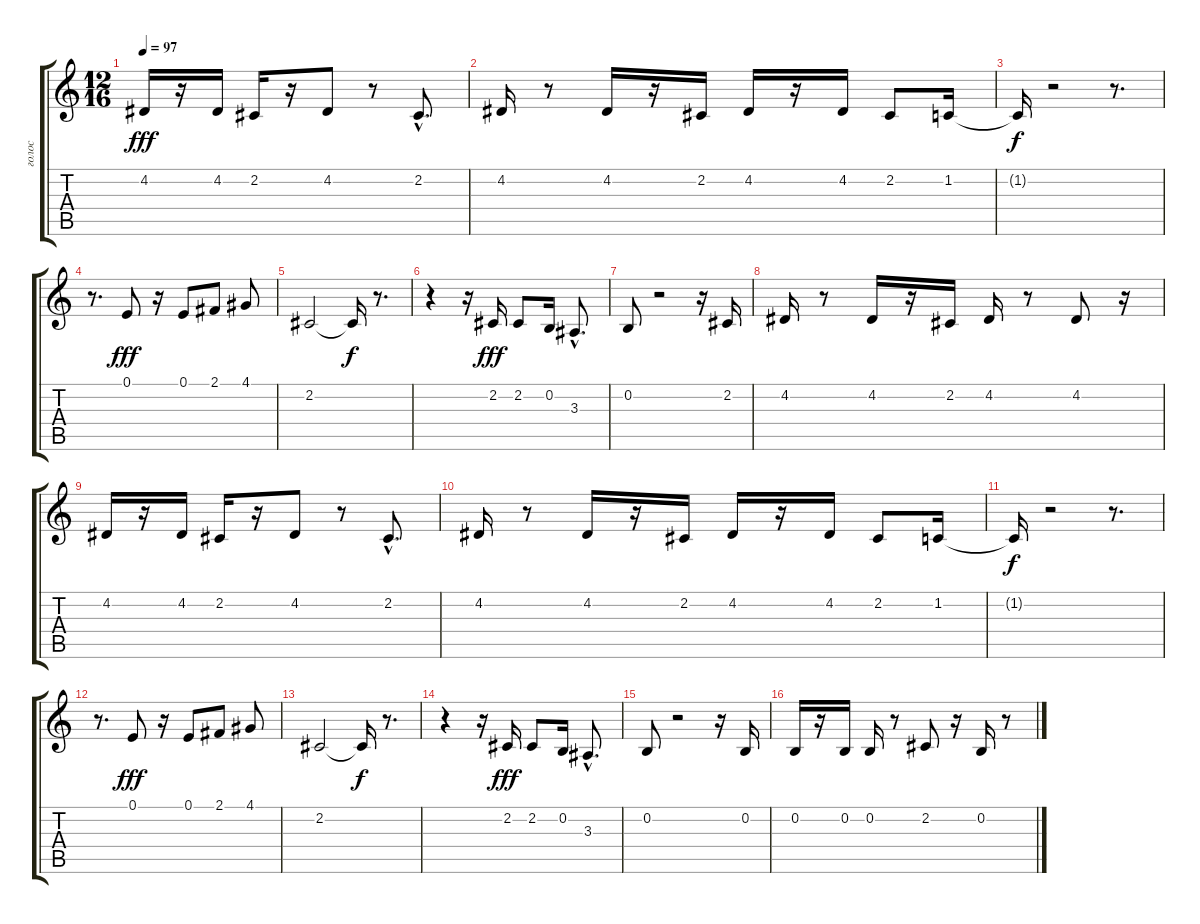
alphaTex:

\track ("голос" "голос") {instrument tuba}
\staff {score tabs}
\tuning (E4 B3 G3 D3 A2 E2) {hide}
\ts (12 16)
\tempo 97
\clef g2
\ks c
4.2.16{dy fff} r.16 4.2.16 2.2.16 r.16 4.2.8 r.8 2.2{hac}.8{d} |
4.2.16 r.8 4.2.16 r.16 2.2.16 4.2.16 r.16 4.2.16 2.2.8 1.2.16 |
1.2{t}.16{dy f} r.2 r.8{d} |
r.8{d} 0.1.8{dy fff} r.16 0.1.8 2.1.8 4.1.8 |
2.2.2 2.2{t}.16{dy f} r.8{d} |
r.4 r.16 2.2.16{dy fff} 2.2.8 0.2.16 3.3{hac}.8{d} |
0.2.8 r.2 r.16 2.2.16 |
4.2.16 r.8 4.2.16 r.16 2.2.16 4.2.16 r.8 4.2.8 r.16 |
4.2.16 r.16 4.2.16 2.2.16 r.16 4.2.8 r.8 2.2{hac}.8{d} |
4.2.16 r.8 4.2.16 r.16 2.2.16 4.2.16 r.16 4.2.16 2.2.8 1.2.16 |
1.2{t}.16{dy f} r.2 r.8{d} |
r.8{d} 0.1.8{dy fff} r.16 0.1.8 2.1.8 4.1.8 |
2.2.2 2.2{t}.16{dy f} r.8{d} |
r.4 r.16 2.2.16{dy fff} 2.2.8 0.2.16 3.3{hac}.8{d} |
0.2.8 r.2 r.16 0.2.16 |
0.2.16 r.16 0.2.16 0.2.16 r.8 2.2.8 r.16 0.2.16 r.8
